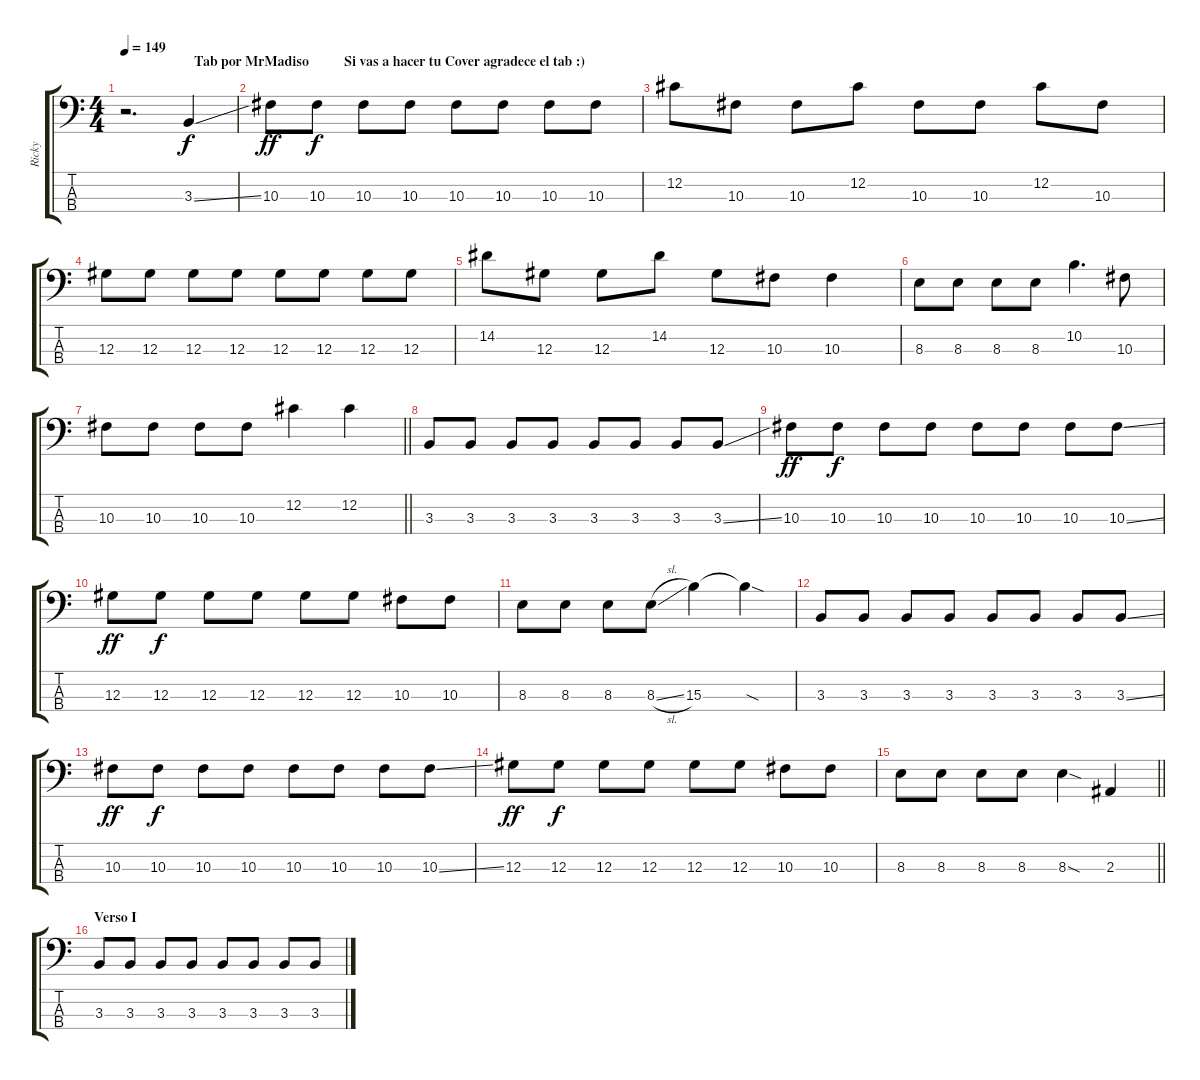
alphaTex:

\track ("Ricky" "Ricky") {instrument electricbasspick}
\staff {score tabs}
\tuning (Gb2 Db2 Ab1 Eb1) {hide}
\ts (4 4)
\section ("" "                     Tab por MrMadiso          Si vas a hacer tu Cover agradece el tab :)")
\tempo 149
\clef f4
\ks c
r.2{d dy f instrument electricbasspick} 3.3{ss}.4 |
10.3.8{dy ff} 10.3.8{dy f} 10.3.8 10.3.8 10.3.8 10.3.8 10.3.8 10.3.8 |
12.2.8 10.3.8 10.3.8 12.2.8 10.3.8 10.3.8 12.2.8 10.3.8 |
12.3.8 12.3.8 12.3.8 12.3.8 12.3.8 12.3.8 12.3.8 12.3.8 |
14.2.8 12.3.8 12.3.8 14.2.8 12.3.8 10.3.8 10.3.4 |
8.3.8 8.3.8 8.3.8 8.3.8 10.2.4{d} 10.3.8 |
\barLineRight lightlight
10.3.8 10.3.8 10.3.8 10.3.8 12.2.4 12.2.4 |
3.3.8 3.3.8 3.3.8 3.3.8 3.3.8 3.3.8 3.3.8 3.3{ss}.8 |
10.3.8{dy ff} 10.3.8{dy f} 10.3.8 10.3.8 10.3.8 10.3.8 10.3.8 10.3{ss}.8 |
12.3.8{dy ff} 12.3.8{dy f} 12.3.8 12.3.8 12.3.8 12.3.8 10.3.8 10.3.8 |
8.3.8 8.3.8 8.3.8 8.3{sl}.8 15.3.4 15.3{sod t}.4 |
3.3.8 3.3.8 3.3.8 3.3.8 3.3.8 3.3.8 3.3.8 3.3{ss}.8 |
10.3.8{dy ff} 10.3.8{dy f} 10.3.8 10.3.8 10.3.8 10.3.8 10.3.8 10.3{ss}.8 |
12.3.8{dy ff} 12.3.8{dy f} 12.3.8 12.3.8 12.3.8 12.3.8 10.3.8 10.3.8 |
\barLineRight lightlight
8.3.8 8.3.8 8.3.8 8.3.8 8.3{sod}.4 2.3.4 |
\section ("" "Verso I")
3.3.8 3.3.8 3.3.8 3.3.8 3.3.8 3.3.8 3.3.8 3.3.8
